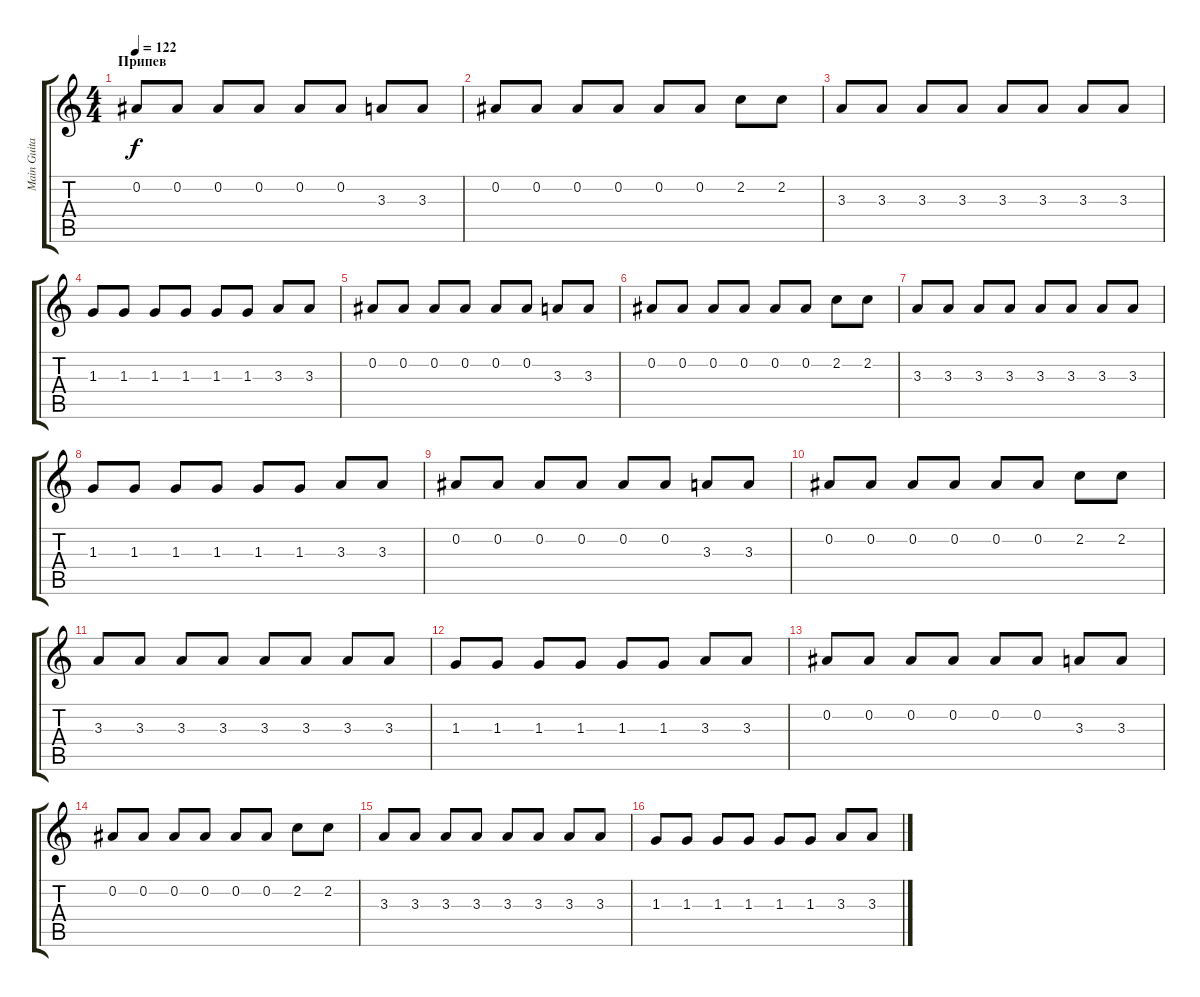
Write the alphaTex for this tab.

\track ("Main Guitar (Brad Delson)" "Main Guita") {instrument overdrivenguitar}
\staff {score tabs}
\tuning (Eb4 Bb3 Gb3 Db3 Ab2 Db2) {hide}
\ts (4 4)
\section ("" "Припев")
\tempo 122
\clef g2
\ks c
0.2.8{dy f} 0.2.8 0.2.8 0.2.8 0.2.8 0.2.8 3.3.8 3.3.8 |
0.2.8 0.2.8 0.2.8 0.2.8 0.2.8 0.2.8 2.2.8 2.2.8 |
3.3.8 3.3.8 3.3.8 3.3.8 3.3.8 3.3.8 3.3.8 3.3.8 |
1.3.8 1.3.8 1.3.8 1.3.8 1.3.8 1.3.8 3.3.8 3.3.8 |
0.2.8 0.2.8 0.2.8 0.2.8 0.2.8 0.2.8 3.3.8 3.3.8 |
0.2.8 0.2.8 0.2.8 0.2.8 0.2.8 0.2.8 2.2.8 2.2.8 |
3.3.8 3.3.8 3.3.8 3.3.8 3.3.8 3.3.8 3.3.8 3.3.8 |
1.3.8 1.3.8 1.3.8 1.3.8 1.3.8 1.3.8 3.3.8 3.3.8 |
0.2.8 0.2.8 0.2.8 0.2.8 0.2.8 0.2.8 3.3.8 3.3.8 |
0.2.8 0.2.8 0.2.8 0.2.8 0.2.8 0.2.8 2.2.8 2.2.8 |
3.3.8 3.3.8 3.3.8 3.3.8 3.3.8 3.3.8 3.3.8 3.3.8 |
1.3.8 1.3.8 1.3.8 1.3.8 1.3.8 1.3.8 3.3.8 3.3.8 |
0.2.8 0.2.8 0.2.8 0.2.8 0.2.8 0.2.8 3.3.8 3.3.8 |
0.2.8 0.2.8 0.2.8 0.2.8 0.2.8 0.2.8 2.2.8 2.2.8 |
3.3.8 3.3.8 3.3.8 3.3.8 3.3.8 3.3.8 3.3.8 3.3.8 |
1.3.8 1.3.8 1.3.8 1.3.8 1.3.8 1.3.8 3.3.8 3.3.8
